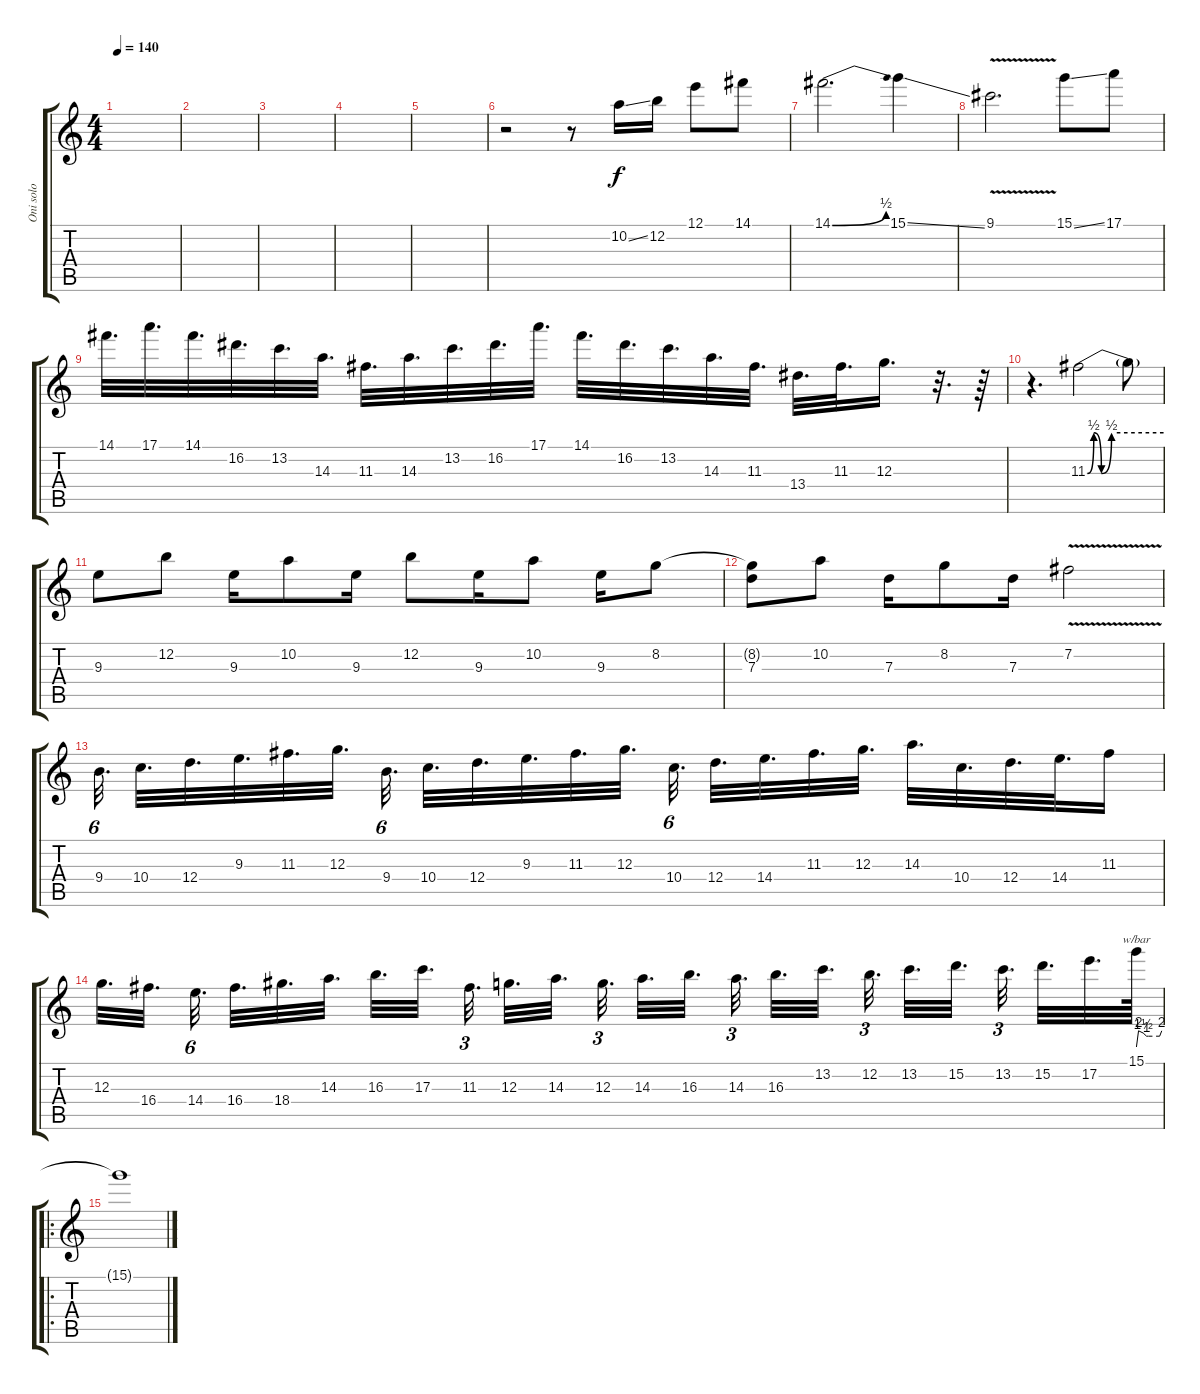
\track ("Oni solo" "Oni solo") {instrument overdrivenguitar}
\staff {score tabs}
\tuning (E4 B3 G3 D3 A2 E2) {hide}
\ts (4 4)
\tempo 140
\clef g2
\ks c
|
|
|
|
|
r.2 r.8 10.2{ss}.16 12.2.16 12.1.8 14.1.8 |
14.1{be (bend 0 0 60 2)}.2{d} 15.1{ss}.4 |
9.1{v}.2{d} 15.1{ss}.8 17.1.8 |
14.1.32{d} 17.1.32{d} 14.1.32{d} 16.2.32{d} 13.2.32{d} 14.3.32{d} 11.3.32{d} 14.3.32{d} 13.2.32{d} 16.2.32{d} 17.1.32{d} 14.1.32{d} 16.2.32{d} 13.2.32{d} 14.3.32{d} 11.3.32{d} 13.4.32{d} 11.3.32{d} 12.3.16{d} r.32{d} r.64 |
r.4{d} 11.3{be (custom 0 0 5 2 11 0 19 2 60 2)}.2 11.3{t}.8 |
9.3.8 12.2.8 9.3.16 10.2.8 9.3.16 12.2.8 9.3.16 10.2.8 9.3.16 8.2.8 |
(8.2{t} 7.3).8 10.2.8 7.3.16 8.2.8 7.3.16 7.2{v}.2 |
9.4.32{d tu (6 4) beam splitsecondary} 10.4.32{d} 12.4.32{d} 9.3.32{d} 11.3.32{d} 12.3.32{d} 9.4.32{d tu (6 4) beam splitsecondary} 10.4.32{d} 12.4.32{d} 9.3.32{d} 11.3.32{d} 12.3.32{d} 10.4.32{d tu (6 4) beam splitsecondary} 12.4.32{d} 14.4.32{d} 11.3.32{d} 12.3.32{d} 14.3.32{d} 10.4.32{d} 12.4.32{d} 14.4.32{d} 11.3.16 |
12.3.32{d} 16.4.32{d beam splitsecondary} 14.4.32{d tu (6 4) beam splitsecondary} 16.4.32{d} 18.4.32{d} 14.3.32{d} 16.3.32{d} 17.3.32{d beam splitsecondary} 11.3.32{d tu (3 2) beam splitsecondary} 12.3.32{d} 14.3.32{d beam splitsecondary} 12.3.32{d tu (3 2)} 14.3.32{d} 16.3.32{d beam splitsecondary} 14.3.32{d tu (3 2) beam splitsecondary} 16.3.32{d} 13.2.32{d beam splitsecondary} 12.2.32{d tu (3 2)} 13.2.32{d} 15.2.32{d beam splitsecondary} 13.2.32{d tu (3 2) beam splitsecondary} 15.2.32{d} 17.2.32{d} 15.1.64{tbe (custom default 0 0 5 8 16 6 24 4 29 4 55 4 60 8)} |
\ro
15.1{t}.1
